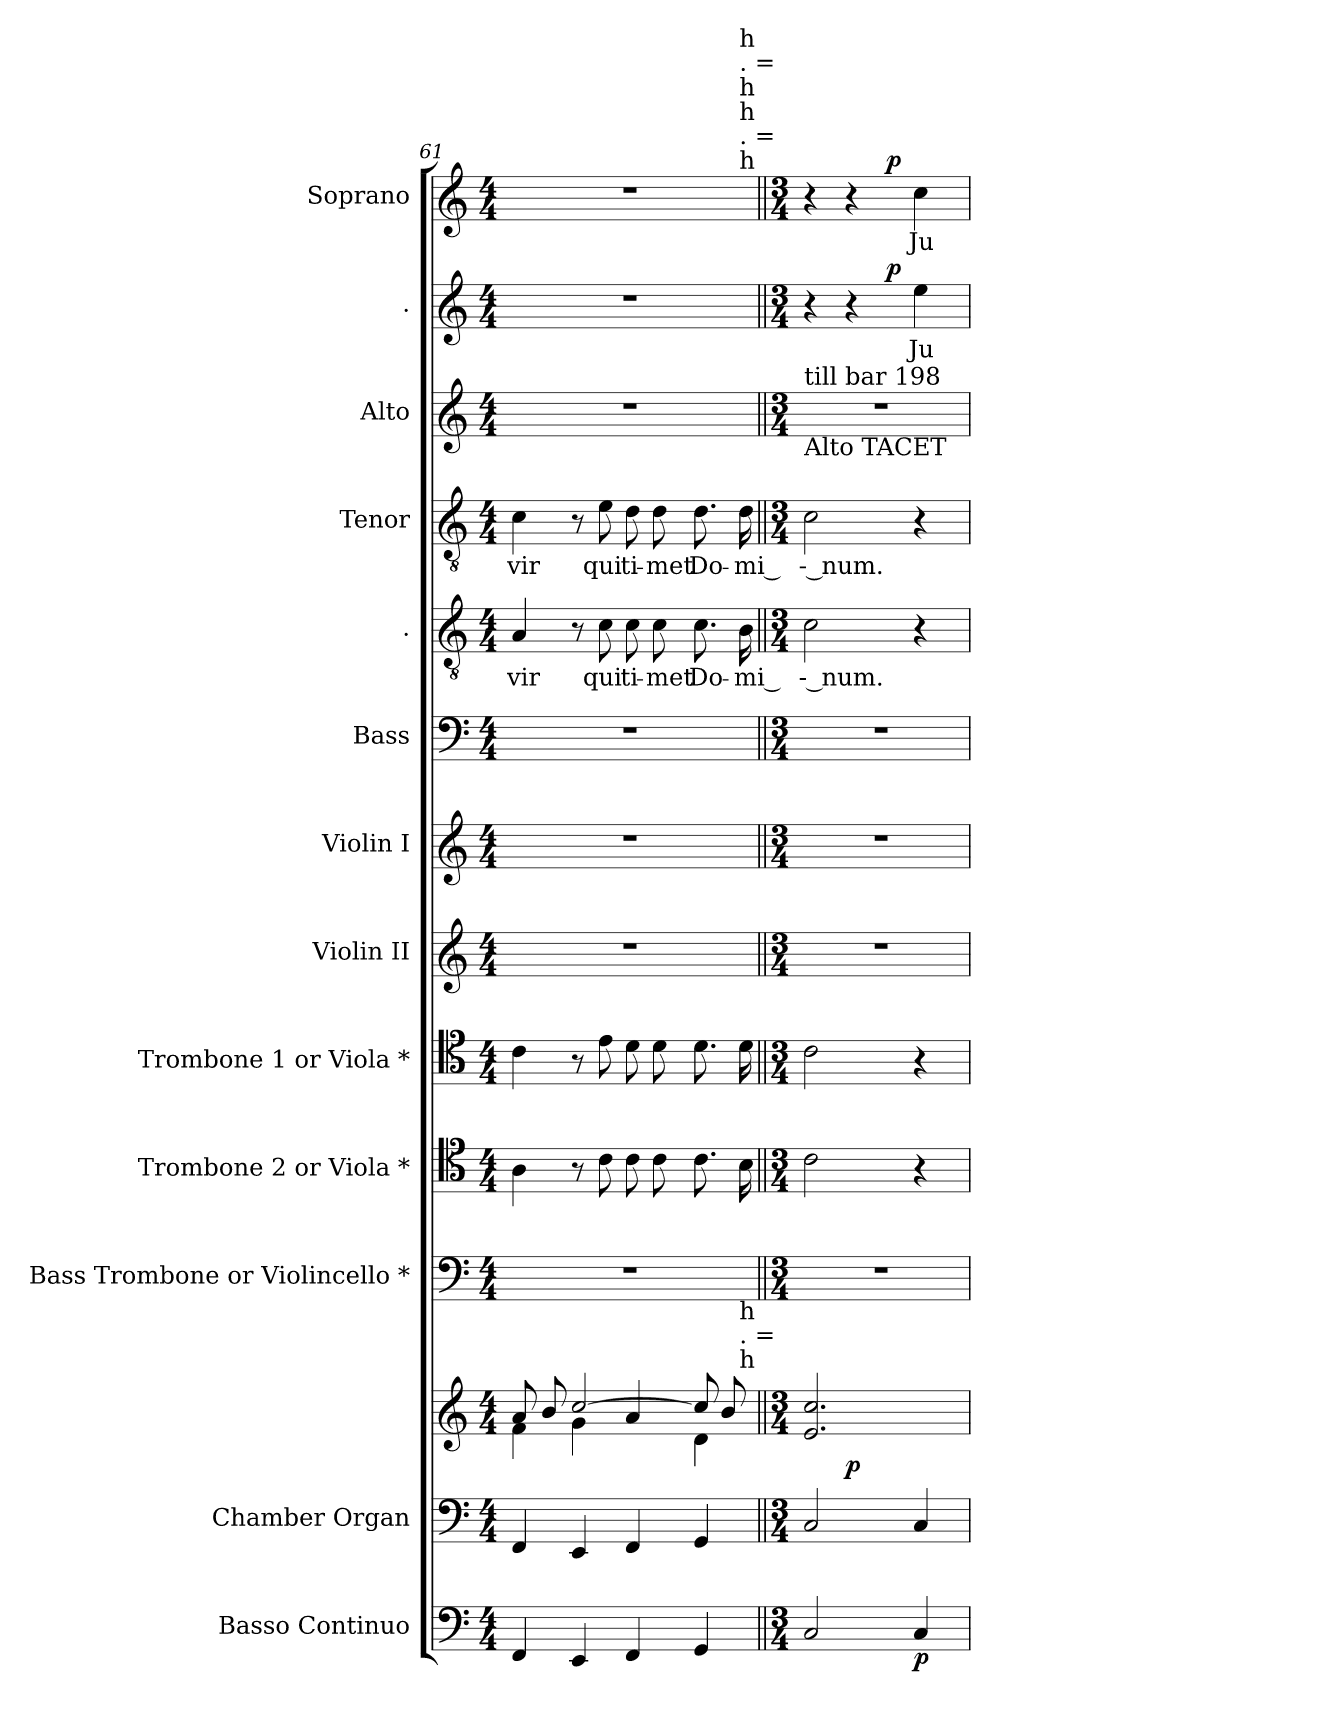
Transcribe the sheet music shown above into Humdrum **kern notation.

**kern	**dynam	**kern	**kern	**dynam	**kern	**kern	**kern	**kern	**kern	**kern	**kern	**text	**kern	**text	**kern	**kern	**text	**dynam	**kern	**text	**dynam
*part13	*part13	*part12	*part12	*part12	*part11	*part10	*part9	*part8	*part7	*part6	*part5	*part5	*part4	*part4	*part3	*part2	*part2	*part2	*part1	*part1	*part1
*staff14	*staff14	*staff13	*staff12	*staff12/13	*staff11	*staff10	*staff9	*staff8	*staff7	*staff6	*staff5	*staff5	*staff4	*staff4	*staff3	*staff2	*staff2	*staff2	*staff1	*staff1	*staff1
*I"Basso  Continuo	*	*I"Chamber  Organ	*	*	*I"Bass Trombone or Violincello *	*I"Trombone 2 or Viola *	*I"Trombone 1 or Viola *	*I"Violin II	*I"Violin I	*I"Bass	*I".	*	*I"Tenor	*	*I"Alto	*I".	*	*	*I"Soprano	*	*
*I'B Cont	*	*I'Org.	*	*	*I'B. Tbn.	*I'Tbn 2	*I'Tbn 1	*I'Vln. II	*I'Vln. I	*I'B.	*	*	*I'T,	*	*I'A.	*	*	*	*I'S.	*	*
*clefF4	*	*clefF4	*clefG2	*	*clefF4	*clefC4	*clefC4	*clefG2	*clefG2	*clefF4	*clefGv2	*	*clefGv2	*	*clefG2	*clefG2	*	*	*clefG2	*	*
*ITrd7c12	*	*	*	*	*	*	*	*	*	*	*ITrd7c12	*	*ITrd7c12	*	*	*	*	*	*	*	*
*k[]	*	*k[]	*k[]	*	*k[]	*k[]	*k[]	*k[]	*k[]	*k[]	*k[]	*	*k[]	*	*k[]	*k[]	*	*	*k[]	*	*
*C:	*	*C:	*C:	*	*C:	*C:	*C:	*C:	*C:	*C:	*C:	*	*C:	*	*C:	*C:	*	*	*C:	*	*
*M4/4	*	*M4/4	*M4/4	*	*M4/4	*M4/4	*M4/4	*M4/4	*M4/4	*M4/4	*M4/4	*	*M4/4	*	*M4/4	*M4/4	*	*	*M4/4	*	*
=61	=61	=61	=61	=61	=61	=61	=61	=61	=61	=61	=61	=61	=61	=61	=61	=61	=61	=61	=61	=61	=61
*	*	*	*^	*	*	*	*	*	*	*	*	*	*	*	*	*	*	*	*	*	*
!	!	!	!	!	!	!	!	!	!	!	!	!	!LO:LY:b:color=#000000	!	!	!	!	!	!	!	!	!
!	!	!	!	!	!	!	!	!	!	!	!	!	!	!	!LO:LY:b:color=#000000	!	!	!	!	!	!	!
*	*	*	*	*^	*	*	*	*	*	*	*	*	*	*	*	*	*	*	*	*^	*	*
4FFFi/	.	4FFi/	8ai/	4fi\	2...ryy	.	1r	4Ai\	4ci\	1r	1r	1r	4AAi/	vir	4Ci\	vir	1r	1r	.	.	1r	2...ryy	.	.
.	.	.	8bi/	.	.	.	.	.	.	.	.	.	.	.	.	.	.	.	.	.	.	.	.	.
4EEEi/	.	4EEi/	[2cci/	4gi\	.	.	.	8r	8r	.	.	.	8r	.	8r	.	.	.	.	.	.	.	.	.
!	!	!	!	!	!	!	!	!	!	!	!	!	!	!LO:LY:b:color=#000000	!	!	!	!	!	!	!	!	!	!
!	!	!	!	!	!	!	!	!	!	!	!	!	!	!	!	!LO:LY:b:color=#000000	!	!	!	!	!	!	!	!
.	.	.	.	.	.	.	.	8ci\	8ei\	.	.	.	8Ci\	qui	8Ei\	qui	.	.	.	.	.	.	.	.
!	!	!	!	!	!	!	!	!	!	!	!	!	!	!LO:LY:b:color=#000000	!	!	!	!	!	!	!	!	!	!
!	!	!	!	!	!	!	!	!	!	!	!	!	!	!	!	!LO:LY:b:color=#000000	!	!	!	!	!	!	!	!
4FFFi/	.	4FFi/	.	4ai/	.	.	.	8ci\	8di\	.	.	.	8Ci\	ti-	8Di\	ti-	.	.	.	.	.	.	.	.
!	!	!	!	!	!	!	!	!	!	!	!	!	!	!LO:LY:b:color=#000000	!	!	!	!	!	!	!	!	!	!
!	!	!	!	!	!	!	!	!	!	!	!	!	!	!	!	!LO:LY:b:color=#000000	!	!	!	!	!	!	!	!
.	.	.	.	.	.	.	.	8ci\	8di\	.	.	.	8Ci\	-met	8Di\	-met	.	.	.	.	.	.	.	.
!	!	!	!	!	!	!	!	!	!	!	!	!	!	!LO:LY:b:color=#000000	!	!	!	!	!	!	!	!	!	!
!	!	!	!	!	!	!	!	!	!	!	!	!	!	!	!	!LO:LY:b:color=#000000	!	!	!	!	!	!	!	!
4GGGi/	.	4GGi/	8cci/]	4di\	.	.	.	8.ci\	8.di\	.	.	.	8.Ci\	Do-	8.Di\	Do-	.	.	.	.	.	.	.	.
.	.	.	8bi/	.	.	.	.	.	.	.	.	.	.	.	.	.	.	.	.	.	.	.	.	.
!	!	!	!	!	!	!	!	!	!	!	!	!	!	!LO:LY:b:color=#000000	!	!	!	!	!	!	!	!	!	!
!	!	!	!	!	!	!	!	!	!	!	!	!	!	!	!	!	!	!	!	!	!	!LO:TX:a:t=h	!	!
!	!	!	!	!	!	!	!	!	!	!	!	!	!	!	!	!	!	!	!	!	!	!LO:TX:t=. =	!	!
!	!	!	!	!	!	!	!	!	!	!	!	!	!	!	!	!	!	!	!	!	!	!LO:TX:t=h	!	!
!	!	!	!	!	!	!	!	!	!	!	!	!	!	!	!	!	!	!	!	!	!	!LO:TX:a:t=h	!	!
!	!	!	!	!	!	!	!	!	!	!	!	!	!	!	!	!	!	!	!	!	!	!LO:TX:t=. =	!	!
!	!	!	!	!	!	!	!	!	!	!	!	!	!	!	!	!	!	!	!	!	!	!LO:TX:t=h	!	!
!	!	!	!	!	!LO:TX:a:t=h	!	!	!	!	!	!	!	!	!	!	!	!	!	!	!	!	!	!	!
!	!	!	!	!	!LO:TX:t=. =	!	!	!	!	!	!	!	!	!	!	!	!	!	!	!	!	!	!	!
!	!	!	!	!	!LO:TX:t=h	!	!	!	!	!	!	!	!	!	!	!	!	!	!	!	!	!	!	!
!	!	!	!	!	!	!	!	!	!	!	!	!	!	!	!	!LO:LY:b:color=#000000	!	!	!	!	!	!	!	!
.	.	.	.	.	16ryy	.	.	16Bi\	16di\	.	.	.	16BBi\	-mi --	16Di\	-mi --	.	.	.	.	.	16ryy	.	.
*	*	*	*v	*v	*v	*	*	*	*	*	*	*	*	*	*	*	*	*	*	*	*	*	*	*
!!LO:PB:g=z	!!
=62||	=62||	=62||	=62||	=62||	=62||	=62||	=62||	=62||	=62||	=62||	=62||	=62||	=62||	=62||	=62||	=62||	=62||	=62||	=62||	=62||	=62||	=62||
*M3/4	*	*M3/4	*M3/4	*	*M3/4	*M3/4	*M3/4	*M3/4	*M3/4	*M3/4	*M3/4	*	*M3/4	*	*M3/4	*M3/4	*	*	*M3/4	*	*	*
*	*	*	*^	*	*	*	*	*	*	*	*	*	*	*	*	*	*	*	*	*	*	*
*	*	*	*	*^	*	*	*	*	*	*	*	*	*	*	*	*	*	*	*	*	*	*	*
!	!	!	!	!	!	!	!LO:N:vis=1	!	!	!LO:N:vis=1	!LO:N:vis=1	!LO:N:vis=1	!	!	!	!	!	!	!	!	!	!	!	!
*	*	*	*v	*v	*v	*	*	*	*	*	*	*	*	*	*	*	*	*	*	*	*	*	*	*
*	*	*	*^	*	*	*	*	*	*	*	*	*	*	*	*	*	*	*	*	*	*	*
*	*	*	*	*^	*	*	*	*	*	*	*	*	*	*	*	*	*	*	*	*	*	*	*
!	!	!	!	!	!	!	!	!	!	!	!	!	!	!LO:LY:b:color=#000000	!	!	!	!	!	!	!	!	!	!
*	*	*	*v	*v	*v	*	*	*	*	*	*	*	*	*	*	*	*	*	*	*	*	*	*	*
*	*	*	*^	*	*	*	*	*	*	*	*	*	*	*	*	*	*	*	*	*	*	*
*	*	*	*	*^	*	*	*	*	*	*	*	*	*	*	*	*	*	*	*	*	*	*	*
!	!	!	!	!	!	!	!	!	!	!	!	!	!	!	!	!	!LO:TX:b:t=Alto TACET	!	!	!	!	!	!	!
!	!	!	!	!	!	!	!	!	!	!	!	!	!	!	!	!	!LO:TX:t=till bar 198	!	!	!	!	!	!	!
!	!	!	!	!	!	!	!	!	!	!	!	!	!	!	!	!LO:LY:b:color=#000000	!LO:N:vis=1	!	!	!	!	!	!	!
*	*	*	*	*v	*v	*	*	*	*	*	*	*	*	*	*	*	*	*^	*	*	*	*	*	*
2CCi/	.	2Ci/	2.ei/ 2.cci	4ryy	.	2.r	2ci\	2ci\	2.r	2.r	2.r	2Ci\	-- num.	2Ci\	-- num.	2.r	4r	4ryy	.	.	4r	4ryy	.	.
.	.	.	.	2ryy	p	.	.	.	.	.	.	.	.	.	.	.	4r	16ryy	.	.	4r	16ryy	.	.
.	.	.	.	.	.	.	.	.	.	.	.	.	.	.	.	.	.	32ryy	.	.	.	32ryy	.	.
.	.	.	.	.	.	.	.	.	.	.	.	.	.	.	.	.	.	64...ryy	.	.	.	64...ryy	.	.
.	.	.	.	.	.	.	.	.	.	.	.	.	.	.	.	.	.	4ryy	.	p	.	4ryy	.	p
!	!	!	!	!	!	!	!	!	!	!	!	!	!	!	!	!	!	!	!LO:LY:b:color=#000000	!	!	!	!	!
!	!	!	!	!	!	!	!	!	!	!	!	!	!	!	!	!	!	!	!	!	!	!	!LO:LY:b:color=#000000	!
4CCi/	p	4Ci/	.	.	.	.	4r	4r	.	.	.	4r	.	4r	.	.	4eei\	.	Ju-	.	4cci\	.	Ju-	.
.	.	.	.	.	.	.	.	.	.	.	.	.	.	.	.	.	.	8ryy	.	.	.	8ryy	.	.
.	.	.	.	.	.	.	.	.	.	.	.	.	.	.	.	.	.	512ryy	.	.	.	512ryy	.	.
*	*	*	*	*	*	*	*	*	*	*	*	*	*	*	*	*	*v	*v	*	*	*	*	*	*
*	*	*	*v	*v	*	*	*	*	*	*	*	*	*	*	*	*	*	*	*	*v	*v	*	*
=	=	=	=	=	=	=	=	=	=	=	=	=	=	=	=	=	=	=	=	=	=
*-	*-	*-	*-	*-	*-	*-	*-	*-	*-	*-	*-	*-	*-	*-	*-	*-	*-	*-	*-	*-	*-
